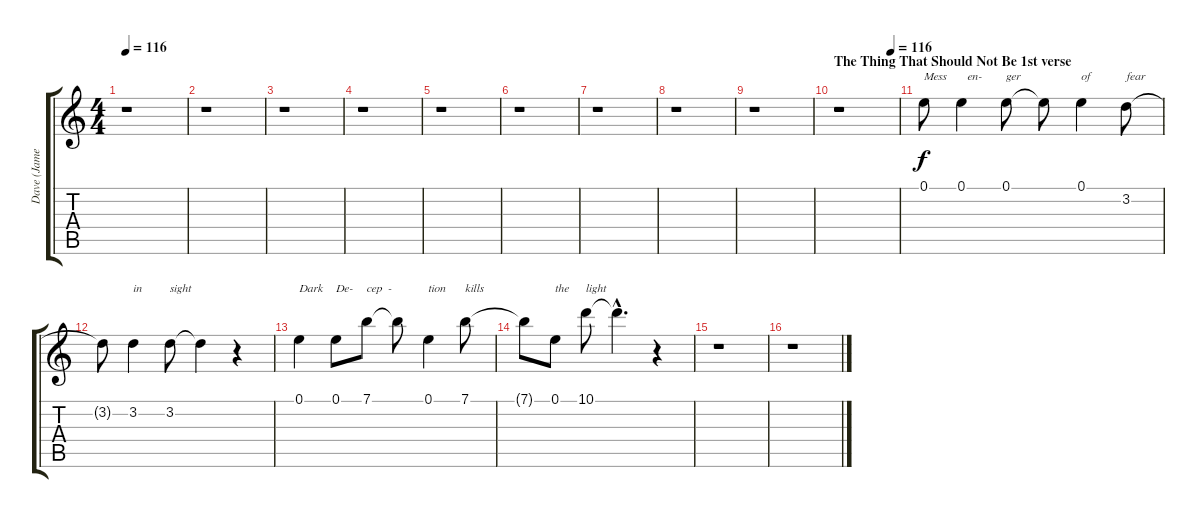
\track ("Dave (James's Vocals)" "Dave (Jame") {instrument distortionguitar}
\staff {score tabs}
\tuning (E4 B3 G3 D3 A2 E2) {hide}
\ts (4 4)
\tempo 116
\clef g2
\ks c
r.1{dy f} |
r.1 |
r.1 |
r.1 |
r.1 |
r.1 |
r.1 |
r.1 |
r.1 |
\section ("" "The Thing That Should Not Be 1st verse")
\tempo (116 0.875)
r.1 |
0.1.8{txt "Mess"} 0.1.4{txt "  en-"} 0.1.8{txt "ger"} 0.1{t}.8 0.1.4{txt "of"} 3.2.8{txt "fear"} |
3.2{t}.8 3.2.4{txt "in"} 3.2.8{txt "sight"} 3.2{t}.4 r.4 |
0.1.4{txt "Dark"} 0.1.8{txt "De-"} 7.1.8{txt "cep  -"} 7.1{t}.8 0.1.4{txt "tion"} 7.1.8{txt "kills"} |
7.1{t}.8 0.1.8{txt "the"} 10.1.8{txt "light"} 10.1{hac t}.4{d} r.4 |
r.1 |
r.1
